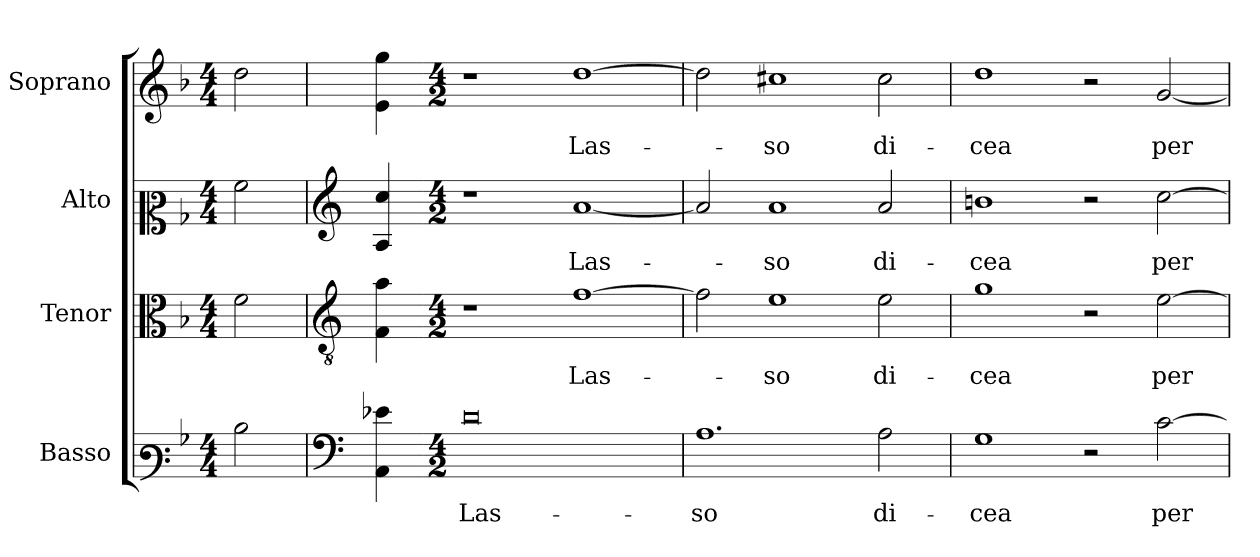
**kern	**text	**kern	**text	**kern	**text	**kern	**text
*part4	*part4	*part3	*part3	*part2	*part2	*part1	*part1
*staff4	*staff4	*staff3	*staff3	*staff2	*staff2	*staff1	*staff1
*I"Basso	*	*I"Tenor	*	*I"Alto	*	*I"Soprano	*
*	*	*I'T.	*	*I'A.	*	*I'Sop.	*
!!LO:PB:g=z
*clefF3	*	*clefC3	*	*clefC2	*	*clefG2	*
*	*	*ITrd7c12	*	*	*	*	*
*k[b-]	*	*k[b-]	*	*k[b-]	*	*k[b-]	*
*F:	*	*F:	*	*F:	*	*F:	*
*M4/4	*	*M4/4	*	*M4/4	*	*M4/4	*
=1	=1	=1	=1	=1	=1	=1	=1
!LO:N:head=open	!	!LO:N:head=open	!	!LO:N:head=open	!	!LO:N:head=open	!
2di\	.	2Fi\	.	2ai\	.	2ddi\	.
=2	=2	=2	=2	=2	=2	=2	=2
*clefF4	*	*clefGv2	*	*clefG2	*	*	*
4AAi\ 4e-Xi	.	4FFi\ 4Ai	.	4Ai/ 4cci	.	4ei\ 4ggi	.
=3-	=3-	=3-	=3-	=3-	=3-	=3-	=3-
*M4/2	*	*M4/2	*	*M4/2	*	*M4/2	*
!	!LO:LY:b:color=#000000	!	!	!	!	!	!
0di	Las-	1r	.	1r	.	1r	.
!	!	!	!LO:LY:b:color=#000000	!	!	!	!
!	!	!	!	!	!LO:LY:b:color=#000000	!	!
!	!	!	!	!	!	!	!LO:LY:b:color=#000000
.	.	[>1Fi	Las-	[<1ai	Las-	[>1ddi	Las-
=4	=4	=4	=4	=4	=4	=4	=4
!	!LO:LY:b:color=#000000	!	!	!	!	!	!
1.Ai	-so	2Fi\]	.	2ai/]	.	2ddi\]	.
!	!	!	!LO:LY:b:color=#000000	!	!	!	!
!	!	!	!	!	!LO:LY:b:color=#000000	!	!
!	!	!	!	!	!	!	!LO:LY:b:color=#000000
.	.	1Ei	-so	1ai	-so	1cc#Xi	-so
!	!LO:LY:b:color=#000000	!	!	!	!	!	!
!	!	!	!LO:LY:b:color=#000000	!	!	!	!
!	!	!	!	!	!LO:LY:b:color=#000000	!	!
!	!	!	!	!	!	!	!LO:LY:b:color=#000000
2Ai\	di-	2Ei\	di-	2ai/	di-	2cc#i\	di-
=5	=5	=5	=5	=5	=5	=5	=5
!	!LO:LY:b:color=#000000	!	!	!	!	!	!
!	!	!	!LO:LY:b:color=#000000	!	!	!	!
!	!	!	!	!	!LO:LY:b:color=#000000	!	!
!	!	!	!	!	!	!	!LO:LY:b:color=#000000
1Gi	-cea	1Gi	-cea	1bni	-cea	1ddi	-cea
2r	.	2r	.	2r	.	2r	.
!	!LO:LY:b:color=#000000	!	!	!	!	!	!
!	!	!	!LO:LY:b:color=#000000	!	!	!	!
!	!	!	!	!	!LO:LY:b:color=#000000	!	!
!	!	!	!	!	!	!	!LO:LY:b:color=#000000
[>2ci\	per-	[>2Ei\	per-	[>2cci\	per-	[<2gi/	per-
=	=	=	=	=	=	=	=
*-	*-	*-	*-	*-	*-	*-	*-
